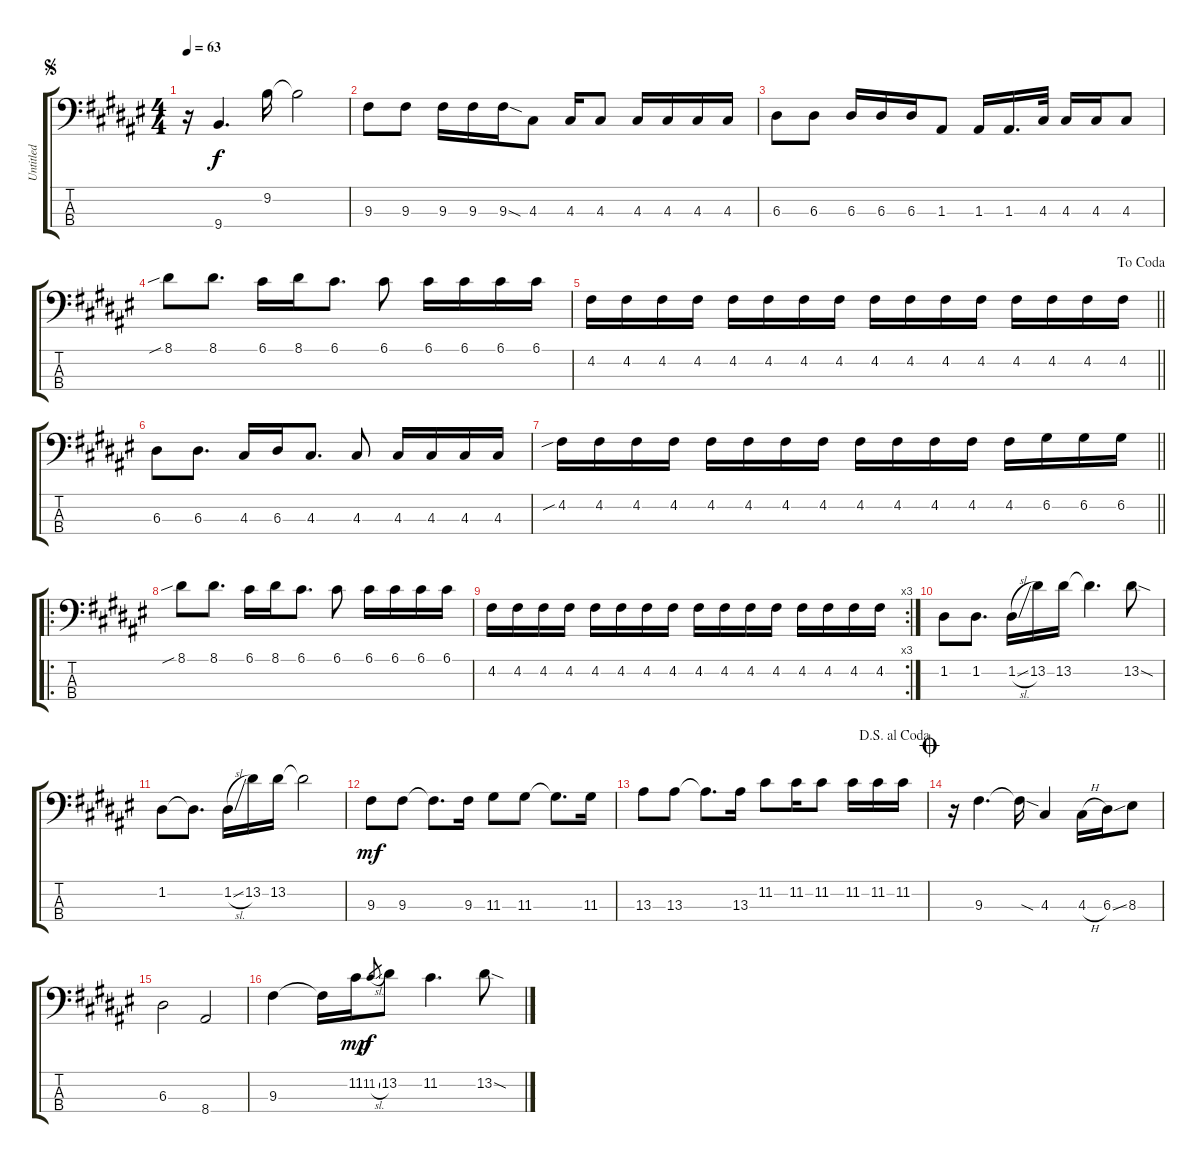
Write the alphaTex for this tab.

\track ("Untitled" "Untitled") {instrument electricbassfinger}
\staff {score tabs}
\tuning (G2 D2 A1 D1) {hide}
\ts (4 4)
\jump segno
\tempo 63
\clef f4
\ks f#
r.16{dy f} 9.4{t}.4{d} 9.2.16 9.2{t}.2 |
\ks d#minor
9.3.8 9.3.8 9.3.16 9.3.16 9.3{sod}.16 4.3.8 4.3.16 4.3.8 4.3.16 4.3.16 4.3.16 4.3.16 |
\ks f#
6.3.8 6.3.8 6.3.16 6.3.16 6.3.16 1.3.8 1.3.16 1.3.16{d} 4.3.32 4.3.16 4.3.16 4.3.8 |
\ks d#minor
8.1{sib}.8 8.1.8{d} 6.1.16 8.1.16 6.1.8{d} 6.1.8 6.1.16 6.1.16 6.1.16 6.1.16 |
\jump dacoda
\barLineRight lightlight
4.2.16 4.2.16 4.2.16 4.2.16 4.2.16 4.2.16 4.2.16 4.2.16 4.2.16 4.2.16 4.2.16 4.2.16 4.2.16 4.2.16 4.2.16 4.2.16 |
\ks f#
6.3.8 6.3.8{d} 4.3.16 6.3.16 4.3.8{d} 4.3.8 4.3.16 4.3.16 4.3.16 4.3.16 |
\barLineRight lightlight
\ks d#minor
4.2{sib}.16 4.2.16 4.2.16 4.2.16 4.2.16 4.2.16 4.2.16 4.2.16 4.2.16 4.2.16 4.2.16 4.2.16 4.2.16 6.2.16 6.2.16 6.2.16 |
\ro
\ks f#
8.1{sib}.8 8.1.8{d} 6.1.16 8.1.16 6.1.8{d} 6.1.8 6.1.16 6.1.16 6.1.16 6.1.16 |
\rc 3
\ks d#minor
4.2.16 4.2.16 4.2.16 4.2.16 4.2.16 4.2.16 4.2.16 4.2.16 4.2.16 4.2.16 4.2.16 4.2.16 4.2.16 4.2.16 4.2.16 4.2.16 |
\ks f#
1.2.8 1.2.8{d} 1.2{sl}.16 13.2.16 13.2.16 13.2{t}.4{d} 13.2{sod}.8 |
\ks d#minor
1.2.8 1.2{t}.8{d} 1.2{sl}.16 13.2.16 13.2.16 13.2{t}.2 |
\ks f#
9.3.8{dy mf} 9.3.8 9.3{t}.8{d} 9.3.16 11.3.8 11.3.8 11.3{t}.8{d} 11.3.16 |
\jump dalsegnoalcoda
\ks d#minor
13.3.8 13.3.8 13.3{t}.8{d} 13.3.16 11.2.8 11.2.16 11.2.8 11.2.16 11.2.16 11.2.16 |
\jump coda
\ks f#
r.16 9.3.4{d} 9.3{sod t}.16 4.3.4 4.3{h}.16 6.3{ss}.16 8.3.8 |
\ks d#minor
6.3.2 8.4.2 |
9.3.4 9.3{t}.16 11.2.16{dy mp} 11.2{sl}.8{gr dy f} 13.2.8 11.2.4{d} 13.2{sod}.8
